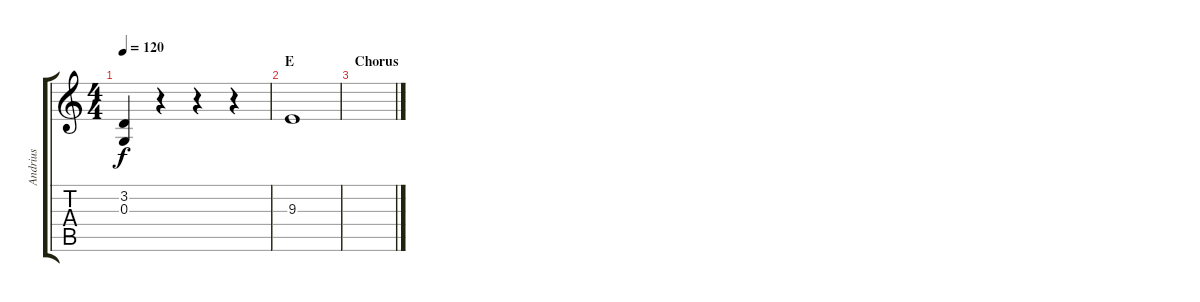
\track ("Andrius" "Andrius") {instrument pad4choir}
\staff {score tabs}
\tuning (E4 B3 G3 D3 A2 E2) {hide}
\ts (4 4)
\tempo 120
\clef g2
\ks c
(3.2{t} 0.3{t}).4{dy f} r.4 r.4 r.4 |
\section ("" "E")
9.3.1 |
\section ("" "Chorus")
